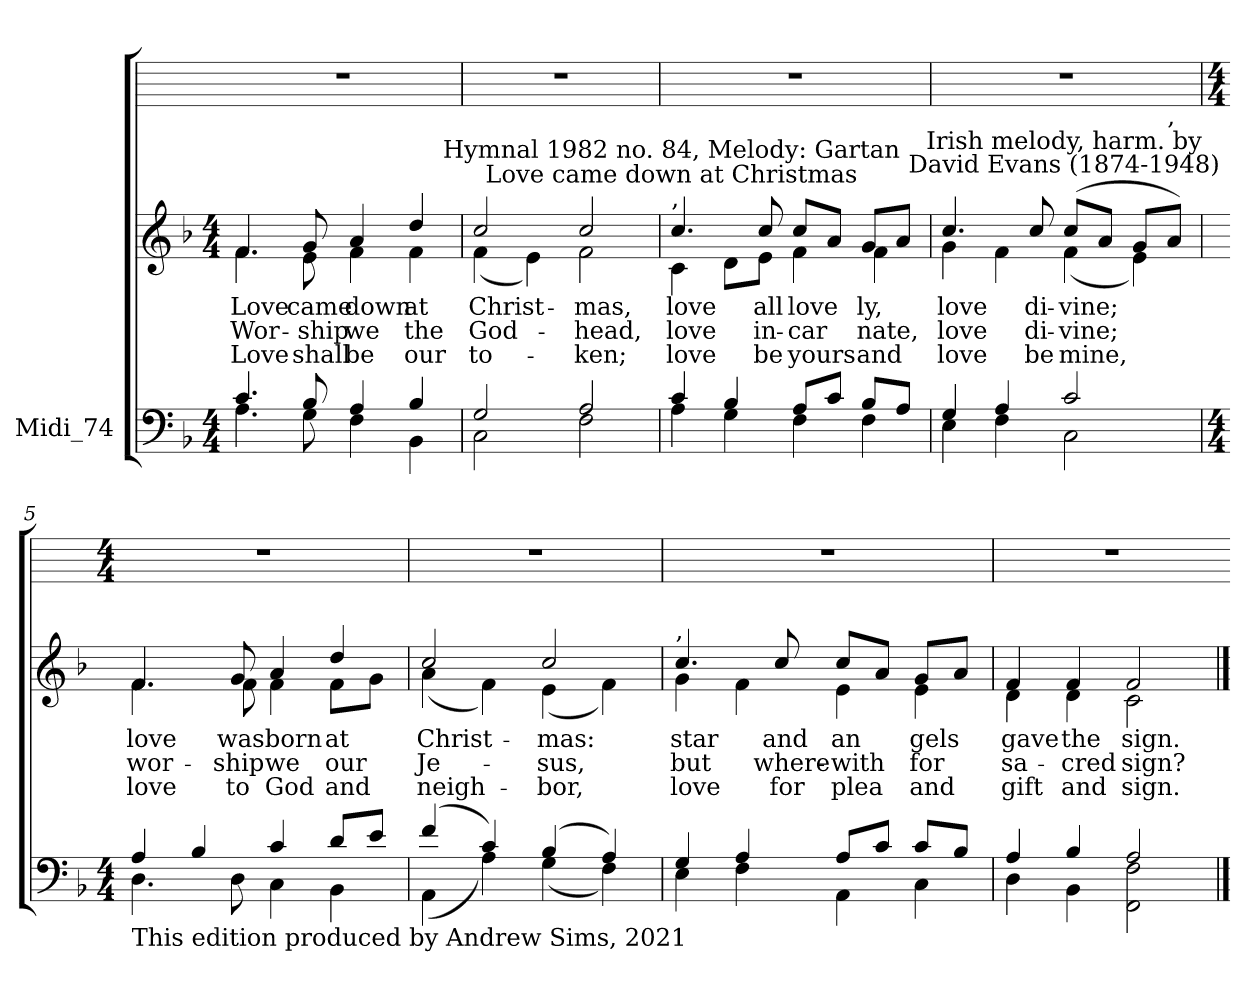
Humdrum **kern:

**kern	**kern	**text	**text	**text	**kern
*part3	*part2	*part2	*part2	*part2	*part1
*staff3	*staff2	*staff2	*staff2	*staff2	*staff1
*I"Midi_74	*	*	*	*	*
*clefF4	*clefG2	*	*	*	*
*k[b-]	*k[b-]	*	*	*	*
*F:	*F:	*	*	*	*
*M4/4	*M4/4	*	*	*	*
=1	=1	=1	=1	=1	=1
*^	*	*	*	*	*
!	!	!LO:TX:a:cj:t=Christina Rossetti\n(1830-1894)	!	!	!	!
!	!	!	!LO:LY:b	!LO:LY:b	!LO:LY:b	!
*	*	*^	*	*	*	*
4.c/	4.A\	4.f/	4.f\	Love	Wor-	-Love	1r
!	!	!	!	!LO:LY:b	!LO:LY:b	!LO:LY:b	!
8B-/	8G\	8g/	8e\	came	ship	shall	.
!	!	!	!	!LO:LY:b	!LO:LY:b	!LO:LY:b	!
4A/	4F\	4a/	4f\	down	we	be	.
!	!	!	!	!LO:LY:b	!LO:LY:b	!LO:LY:b	!
4B-/	4BB-\	4dd/	4f\	at	the	our	.
=2	=2	=2	=2	=2	=2	=2	=2
!	!	!	!	!LO:LY:b	!LO:LY:b	!LO:LY:b	!
2G/	2C\	2cc/	(<4f\	Christ-	-God-	-to-	1r
.	.	.	4e\)	.	.	.	.
!	!	!	!	!LO:LY:b	!LO:LY:b	!LO:LY:b	!
2A/	2F\	2cc/	2f\	-mas,	head,	ken;	.
=3	=3	=3	=3	=3	=3	=3	=3
!	!	!LO:TX:a:t=,	!	!	!	!	!
!	!	!LO:TX:a:cj:t=Love came down at Christmas	!	!	!	!	!
!	!	!LO:TX:a:cj:t=Hymnal 1982 no. 84, Melody&colon; Gartan	!	!	!	!	!
!	!	!	!	!LO:LY:b	!LO:LY:b	!LO:LY:b	!
4c/	4A\	4.cc/	4c\	love	love	love	1r
4B-/	4G\	.	8d\L	.	.	.	.
!	!	!	!	!LO:LY:b	!LO:LY:b	!LO:LY:b	!
.	.	8cc/	8e\J	all	in-	-be	.
!	!	!	!	!LO:LY:b	!LO:LY:b	!LO:LY:b	!
8A/L	4F\	8cc/L	4f\	love	car	yours	.
8c/J	.	8a/J	.	.	.	.	.
!	!	!	!	!LO:LY:b	!LO:LY:b	!LO:LY:b	!
8B-/L	4F\	8g/L	4f\	ly,	nate,	and	.
8A/J	.	8a/J	.	.	.	.	.
=4	=4	=4	=4	=4	=4	=4	=4
!	!	!	!	!LO:LY:b	!LO:LY:b	!LO:LY:b	!
4G/	4E\	4.cc/	4g\	love	love	love	1r
4A/	4F\	.	4f\	.	.	.	.
!	!	!	!	!LO:LY:b	!LO:LY:b	!LO:LY:b	!
.	.	8cc/	.	di-	-di-	-be	.
!	!	!LO:TX:a:cj:t=Irish melody, harm. by\nDavid Evans (1874-1948)	!	!	!	!	!
!	!	!	!	!LO:LY:b	!LO:LY:b	!LO:LY:b	!
2c/	2C\	(>8cc/L	(<4f\	vine;	vine;	mine,	.
.	.	8a/J	.	.	.	.	.
.	.	8g/L	4e\)	.	.	.	.
!	!	!LO:TX:a:t=,	!	!	!	!	!
.	.	8a/J)	.	.	.	.	.
!!LO:LB:g=z
=5	=5	=5	=5	=5	=5	=5	=5
*M4/4	*	*	*	*	*	*	*M4/4
!LO:TX:b:t=This edition produced by Andrew Sims, 2021	!	!	!	!	!	!	!
!	!	!	!	!LO:LY:b	!LO:LY:b	!LO:LY:b	!
4A/	4.D\	4.f/	4.f\	love	wor-	-love	1r
4B-/	.	.	.	.	.	.	.
!	!	!	!	!LO:LY:b	!LO:LY:b	!LO:LY:b	!
.	8D\	8g/	8f\	was	ship	to	.
!	!	!	!	!LO:LY:b	!LO:LY:b	!LO:LY:b	!
4c/	4C\	4a/	4f\	born	we	God	.
!	!	!	!	!LO:LY:b	!LO:LY:b	!LO:LY:b	!
8d/L	4BB-\	4dd/	8f\L	at	our	and	.
8e/J	.	.	8g\J	.	.	.	.
=6	=6	=6	=6	=6	=6	=6	=6
!	!	!	!	!LO:LY:b	!LO:LY:b	!LO:LY:b	!
(>4f/	(4AA\	2cc/	(<4a\	Christ-	-Je-	-neigh-	1r
4c/)	4A\)	.	4f\)	.	.	.	.
!	!	!	!	!LO:LY:b	!LO:LY:b	!LO:LY:b	!
(>4B-/	(<4G\	2cc/	(<4e\	-mas:	sus,	bor,	.
4A/)	4F\)	.	4f\)	.	.	.	.
=7	=7	=7	=7	=7	=7	=7	=7
!	!	!LO:TX:a:t=,	!	!	!	!	!
!	!	!	!	!LO:LY:b	!LO:LY:b	!LO:LY:b	!
4G/	4E\	4.cc/	4g\	star	but	love	1r
4A/	4F\	.	4f\	.	.	.	.
!	!	!	!	!LO:LY:b	!LO:LY:b	!LO:LY:b	!
.	.	8cc/	.	and	where-	-for	.
!	!	!	!	!LO:LY:b	!LO:LY:b	!LO:LY:b	!
8A/L	4AA\	8cc/L	4e\	an	with	plea	.
8c/J	.	8a/J	.	.	.	.	.
!	!	!	!	!LO:LY:b	!LO:LY:b	!LO:LY:b	!
8c/L	4C\	8g/L	4e\	gels	for	and	.
8B-/J	.	8a/J	.	.	.	.	.
=8	=8	=8	=8	=8	=8	=8	=8
!	!	!	!	!LO:LY:b	!LO:LY:b	!LO:LY:b	!
4A/	4D\	4f/	4d\	gave	sa-	-gift	1r
!	!	!	!	!LO:LY:b	!LO:LY:b	!LO:LY:b	!
4B-/	4BB-\	4f/	4d\	the	cred	and	.
!	!	!	!	!LO:LY:b	!LO:LY:b	!LO:LY:b	!
2A/	2FF\ 2F\	2f/	2c\	sign.	sign?	sign.	.
*v	*v	*	*	*	*	*	*
*	*v	*v	*	*	*	*
==	==	=	=	=	=
*-	*-	*-	*-	*-	*-
